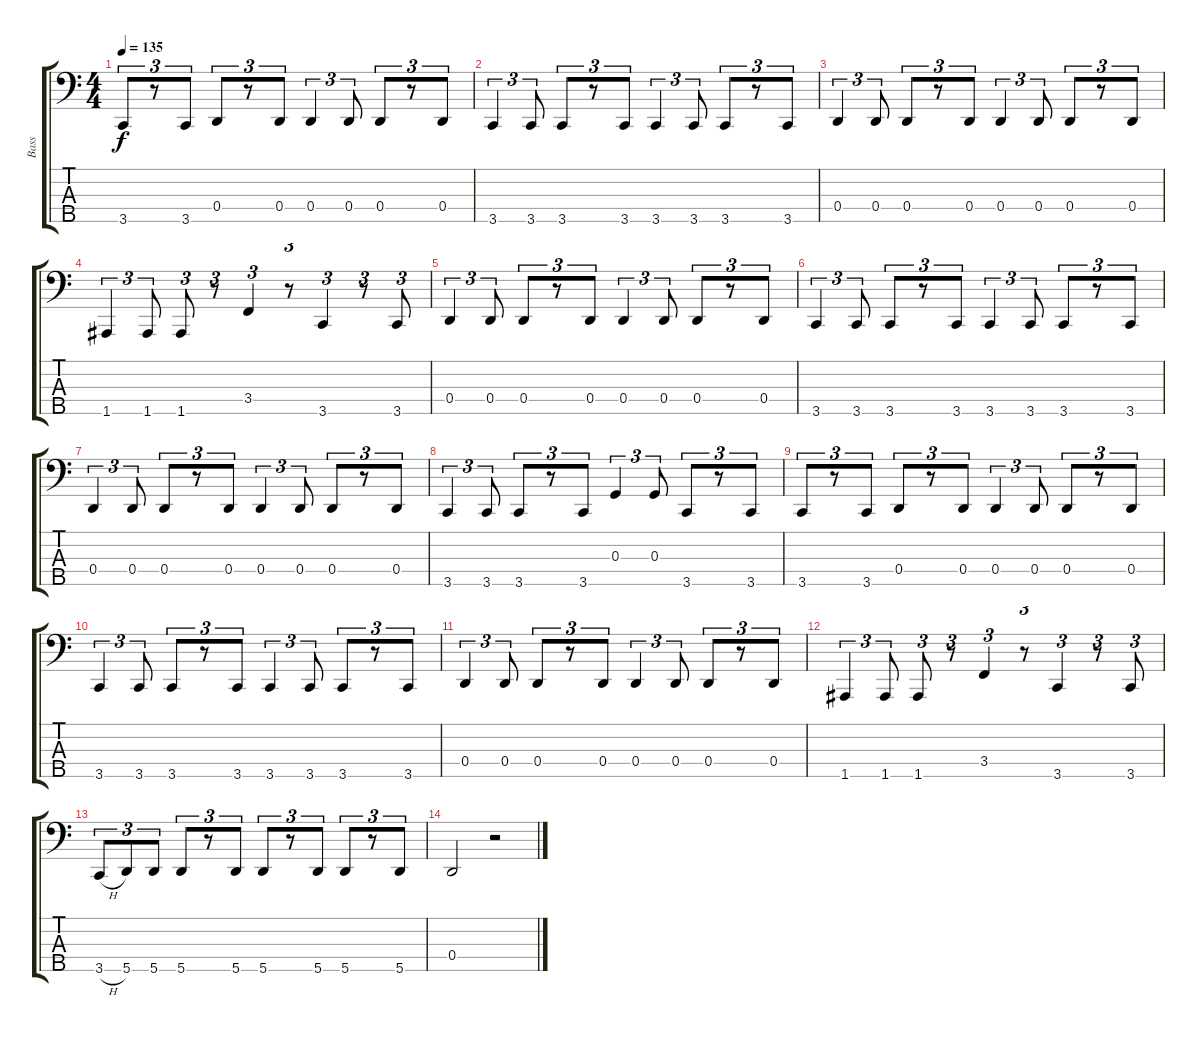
\track ("Bass" "Bass") {instrument electricbassfinger}
\staff {score tabs}
\tuning (F2 C2 G1 D1 A0) {hide}
\ts (4 4)
\tempo 135
\clef f4
\ks c
3.5.8{tu (3 2) dy f} r.8{tu (3 2)} 3.5.8{tu (3 2)} 0.4.8{tu (3 2)} r.8{tu (3 2)} 0.4.8{tu (3 2)} 0.4.4{tu (3 2)} 0.4.8{tu (3 2)} 0.4.8{tu (3 2)} r.8{tu (3 2)} 0.4.8{tu (3 2)} |
3.5.4{tu (3 2)} 3.5.8{tu (3 2)} 3.5.8{tu (3 2)} r.8{tu (3 2)} 3.5.8{tu (3 2)} 3.5.4{tu (3 2)} 3.5.8{tu (3 2)} 3.5.8{tu (3 2)} r.8{tu (3 2)} 3.5.8{tu (3 2)} |
0.4.4{tu (3 2)} 0.4.8{tu (3 2)} 0.4.8{tu (3 2)} r.8{tu (3 2)} 0.4.8{tu (3 2)} 0.4.4{tu (3 2)} 0.4.8{tu (3 2)} 0.4.8{tu (3 2)} r.8{tu (3 2)} 0.4.8{tu (3 2)} |
1.5.4{tu (3 2)} 1.5.8{tu (3 2)} 1.5.8{tu (3 2)} r.8{tu (3 2)} 3.4.4{tu (3 2)} r.8{tu (3 2)} 3.5.4{tu (3 2)} r.8{tu (3 2)} 3.5.8{tu (3 2)} |
0.4.4{tu (3 2)} 0.4.8{tu (3 2)} 0.4.8{tu (3 2)} r.8{tu (3 2)} 0.4.8{tu (3 2)} 0.4.4{tu (3 2)} 0.4.8{tu (3 2)} 0.4.8{tu (3 2)} r.8{tu (3 2)} 0.4.8{tu (3 2)} |
3.5.4{tu (3 2)} 3.5.8{tu (3 2)} 3.5.8{tu (3 2)} r.8{tu (3 2)} 3.5.8{tu (3 2)} 3.5.4{tu (3 2)} 3.5.8{tu (3 2)} 3.5.8{tu (3 2)} r.8{tu (3 2)} 3.5.8{tu (3 2)} |
0.4.4{tu (3 2)} 0.4.8{tu (3 2)} 0.4.8{tu (3 2)} r.8{tu (3 2)} 0.4.8{tu (3 2)} 0.4.4{tu (3 2)} 0.4.8{tu (3 2)} 0.4.8{tu (3 2)} r.8{tu (3 2)} 0.4.8{tu (3 2)} |
3.5.4{tu (3 2)} 3.5.8{tu (3 2)} 3.5.8{tu (3 2)} r.8{tu (3 2)} 3.5.8{tu (3 2)} 0.3.4{tu (3 2)} 0.3.8{tu (3 2)} 3.5.8{tu (3 2)} r.8{tu (3 2)} 3.5.8{tu (3 2)} |
3.5.8{tu (3 2)} r.8{tu (3 2)} 3.5.8{tu (3 2)} 0.4.8{tu (3 2)} r.8{tu (3 2)} 0.4.8{tu (3 2)} 0.4.4{tu (3 2)} 0.4.8{tu (3 2)} 0.4.8{tu (3 2)} r.8{tu (3 2)} 0.4.8{tu (3 2)} |
3.5.4{tu (3 2)} 3.5.8{tu (3 2)} 3.5.8{tu (3 2)} r.8{tu (3 2)} 3.5.8{tu (3 2)} 3.5.4{tu (3 2)} 3.5.8{tu (3 2)} 3.5.8{tu (3 2)} r.8{tu (3 2)} 3.5.8{tu (3 2)} |
0.4.4{tu (3 2)} 0.4.8{tu (3 2)} 0.4.8{tu (3 2)} r.8{tu (3 2)} 0.4.8{tu (3 2)} 0.4.4{tu (3 2)} 0.4.8{tu (3 2)} 0.4.8{tu (3 2)} r.8{tu (3 2)} 0.4.8{tu (3 2)} |
1.5.4{tu (3 2)} 1.5.8{tu (3 2)} 1.5.8{tu (3 2)} r.8{tu (3 2)} 3.4.4{tu (3 2)} r.8{tu (3 2)} 3.5.4{tu (3 2)} r.8{tu (3 2)} 3.5.8{tu (3 2)} |
3.5{h}.8{tu (3 2)} 5.5.8{tu (3 2)} 5.5.8{tu (3 2)} 5.5.8{tu (3 2)} r.8{tu (3 2)} 5.5.8{tu (3 2)} 5.5.8{tu (3 2)} r.8{tu (3 2)} 5.5.8{tu (3 2)} 5.5.8{tu (3 2)} r.8{tu (3 2)} 5.5.8{tu (3 2)} |
0.4.2 r.2
